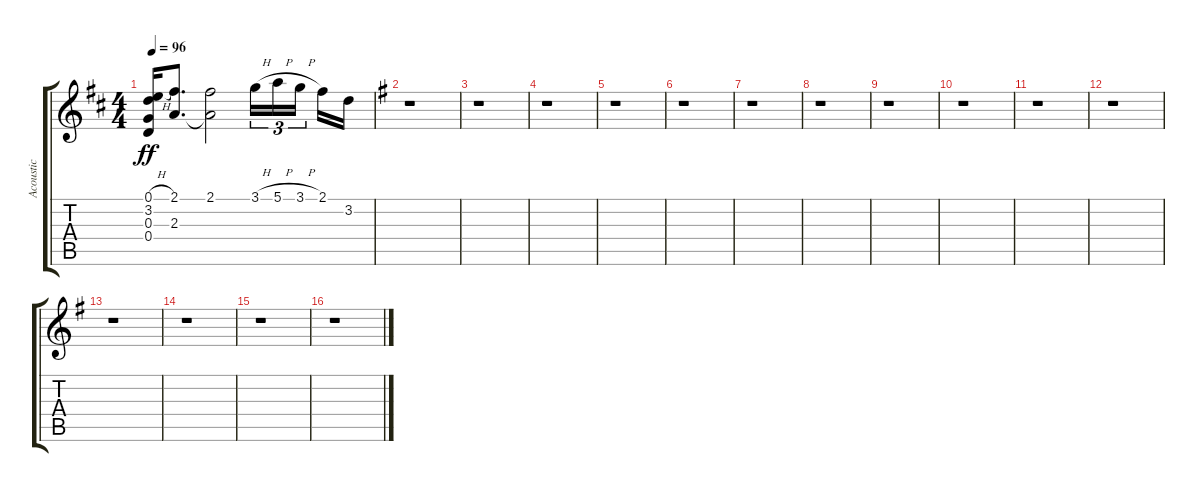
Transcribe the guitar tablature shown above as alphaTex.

\track ("Acoustic" "Acoustic") {instrument acousticguitarsteel}
\staff {score tabs}
\tuning (E4 B3 G3 D3 A2 E2) {hide}
\ts (4 4)
\tempo 96
\clef g2
\ks d
(0.1{h} 3.2 0.3 0.4).16{dy ff} (2.1 2.3).8{d} (2.1 2.3{t}).2 3.1{h}.16{tu (3 2)} 5.1{h}.16{tu (3 2)} 3.1{h}.16{tu (3 2) beam splitsecondary} 2.1.16 3.2.16 |
\ks g
r.1 |
r.1 |
r.1 |
r.1 |
r.1 |
r.1 |
r.1 |
r.1 |
r.1 |
r.1 |
r.1 |
r.1 |
r.1 |
r.1 |
r.1
